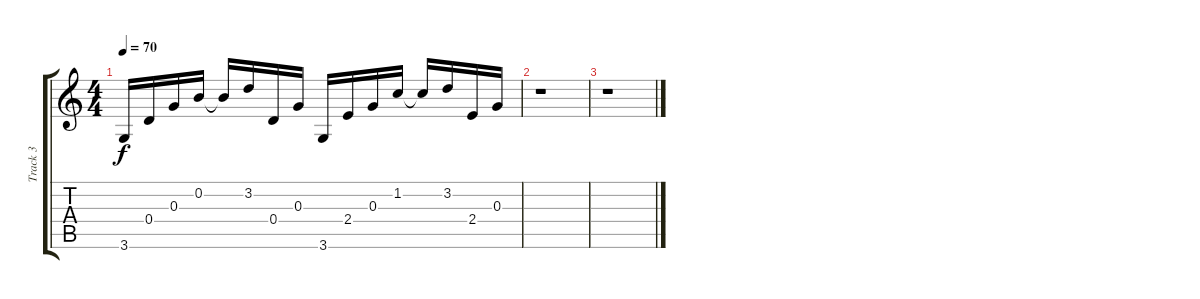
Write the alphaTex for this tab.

\track ("Track 3" "Track 3") {instrument acousticguitarsteel}
\staff {score tabs}
\tuning (E4 B3 G3 D3 A2 E2) {hide}
\ts (4 4)
\tempo 70
\clef g2
\ks c
3.6.16{dy f} 0.4.16 0.3.16 0.2.16 0.2{t}.16 3.2.16 0.4.16 0.3.16 3.6.16 2.4.16 0.3.16 1.2.16 1.2{t}.16 3.2.16 2.4.16 0.3.16 |
r.1 |
r.1
